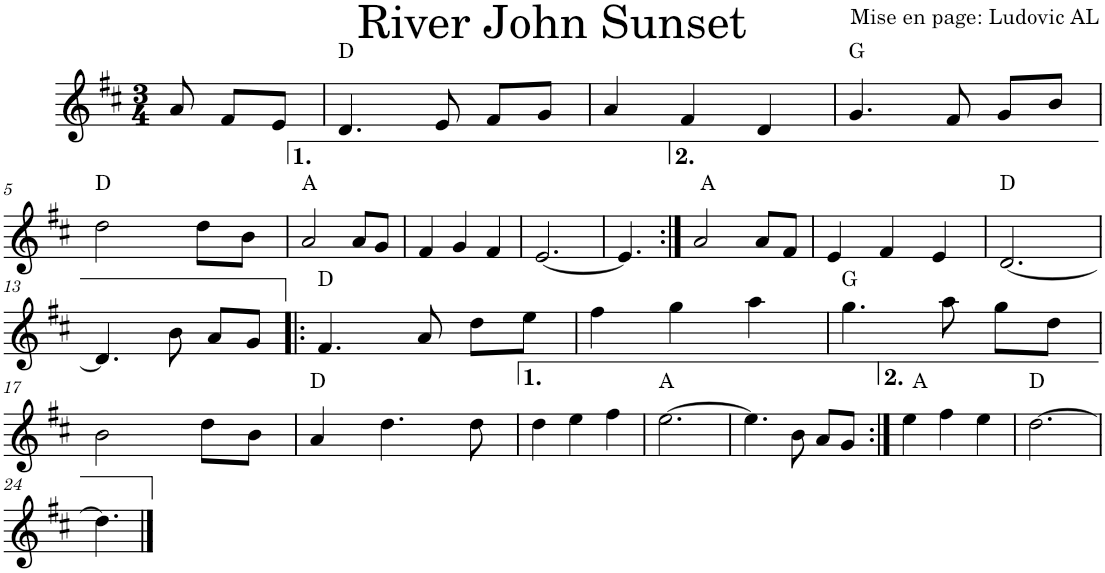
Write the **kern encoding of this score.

**kern	**harte
*part1	*part1
*staff1	*
*I"Violon	*
*I'Vln.	*
*clefG2	*
*k[f#c#]	*
*M3/4	*
=1	=1
8a/	.
8f#/L	.
8e/J	.
=2	=2
4.d/	D:maj
8e/	.
8f#/L	.
8g/J	.
=3	=3
4a/	.
4f#/	.
4d/	.
=4	=4
4.g/	G:maj
8f#/	.
8g/L	.
8b/J	.
!!LO:LB:g=z
=5	=5
2dd\	D:maj
8dd\L	.
8b\J	.
=6	=6
2a/	A:maj
8a/L	.
8g/J	.
=7	=7
4f#/	.
4g/	.
4f#/	.
=8	=8
[2.e/	.
=9	=9
4.e/]	.
=10:|!	=10:|!
2a/	A:maj
8a/L	.
8f#/J	.
=11	=11
4e/	.
4f#/	.
4e/	.
=12	=12
[2.d/	D:maj
!!LO:LB:g=z
=13	=13
4.d/]	.
8b\	.
8a/L	.
8g/J	.
=14!|:	=14!|:
4.f#/	D:maj
8a/	.
8dd\L	.
8ee\J	.
=15	=15
4ff#\	.
4gg\	.
4aa\	.
=16	=16
4.gg\	G:maj
8aa\	.
8gg\L	.
8dd\J	.
!!LO:LB:g=z
=17	=17
2b\	.
8dd\L	.
8b\J	.
=18	=18
4a/	D:maj
4.dd\	.
8dd\	.
=19	=19
4dd\	.
4ee\	.
4ff#\	.
=20	=20
[2.ee\	A:maj
=21	=21
4.ee\]	.
8b\	.
8a/L	.
8g/J	.
=22:|!	=22:|!
4ee\	A:maj
4ff#\	.
4ee\	.
=23	=23
[2.dd\	D:maj
!!LO:LB:g=z
=24	=24
4.dd\]	.
==	==
*-	*-
